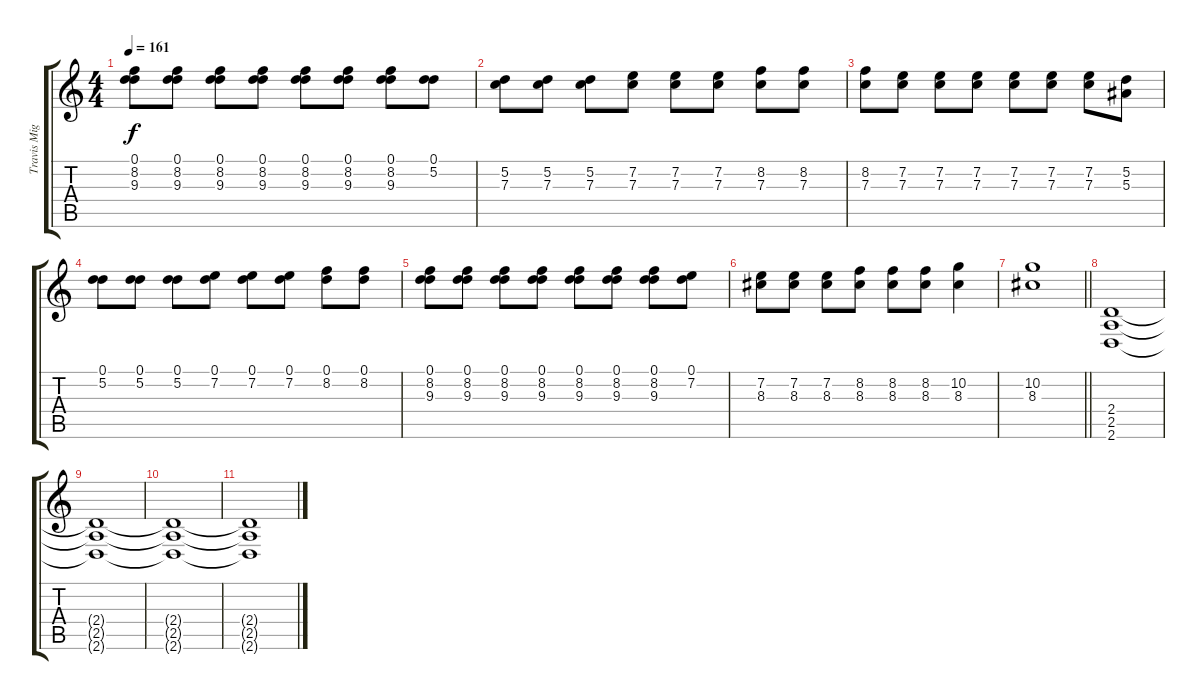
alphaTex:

\track ("Travis Miguel" "Travis Mig") {instrument distortionguitar}
\staff {score tabs}
\tuning (D4 A3 F3 C3 G2 C2) {hide}
\ts (4 4)
\tempo 161
\clef g2
\ks c
(0.1 8.2 9.3).8{dy f} (0.1 8.2 9.3).8 (0.1 8.2 9.3).8 (0.1 8.2 9.3).8 (0.1 8.2 9.3).8 (0.1 8.2 9.3).8 (0.1 8.2 9.3).8 (0.1 5.2).8 |
(5.2 7.3).8 (5.2 7.3).8 (5.2 7.3).8 (7.2 7.3).8 (7.2 7.3).8 (7.2 7.3).8 (8.2 7.3).8 (8.2 7.3).8 |
(8.2 7.3).8 (7.2 7.3).8 (7.2 7.3).8 (7.2 7.3).8 (7.2 7.3).8 (7.2 7.3).8 (7.2 7.3).8 (5.2 5.3).8 |
(0.1 5.2).8 (0.1 5.2).8 (0.1 5.2).8 (0.1 7.2).8 (0.1 7.2).8 (0.1 7.2).8 (0.1 8.2).8 (0.1 8.2).8 |
(0.1 8.2 9.3).8 (0.1 8.2 9.3).8 (0.1 8.2 9.3).8 (0.1 8.2 9.3).8 (0.1 8.2 9.3).8 (0.1 8.2 9.3).8 (0.1 8.2 9.3).8 (0.1 7.2).8 |
(7.2 8.3).8 (7.2 8.3).8 (7.2 8.3).8 (8.2 8.3).8 (8.2 8.3).8 (8.2 8.3).8 (10.2 8.3).4 |
\barLineRight lightlight
(10.2 8.3).1 |
(2.4 2.5 2.6).1{volume 0} |
(2.4{t} 2.5{t} 2.6{t}).1 |
(2.4{t} 2.5{t} 2.6{t}).1 |
(2.4{t} 2.5{t} 2.6{t}).1
